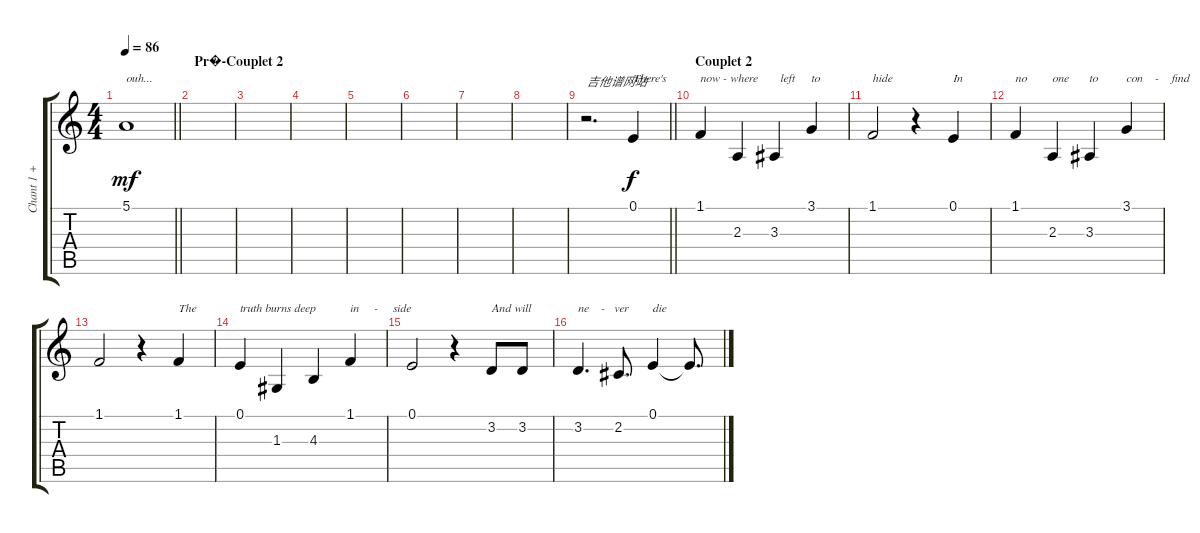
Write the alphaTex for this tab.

\track ("Chant 1 + Paroles [Matthew Bellamy]" "Chant 1 + ") {instrument synthbrass1}
\staff {score tabs}
\tuning (E4 B3 G3 D3 A2 E2) {hide}
\ts (4 4)
\tempo 86
\clef g2
\barLineRight lightlight
\ks c
5.1.1{txt "ouh..." dy mf} |
\section ("" "Pr�-Couplet 2")
|
|
|
|
|
|
|
\barLineRight lightlight
r.2{d txt "吉他谱网站"} 0.1.4{txt "There's" dy f} |
\section ("" "Couplet 2")
1.1.4{txt "now - where"} 2.3.4 3.3.4{txt "  left"} 3.1.4{txt "to"} |
1.1.2{txt "hide"} r.4 0.1.4{txt "In"} |
1.1.4{txt "no"} 2.3.4{txt "one"} 3.3.4{txt "to"} 3.1.4{txt "con    -    find"} |
1.1.2 r.4 1.1.4{txt "The"} |
0.1.4{txt "truth burns deep"} 1.3.4 4.3.4 1.1.4{txt "in     -     side"} |
0.1.2 r.4 3.2.8{txt "And will"} 3.2.8 |
3.2.4{d txt "ne    -   ver"} 2.2.8{d} 0.1.4{txt "die"} 0.1{t}.8{d}
